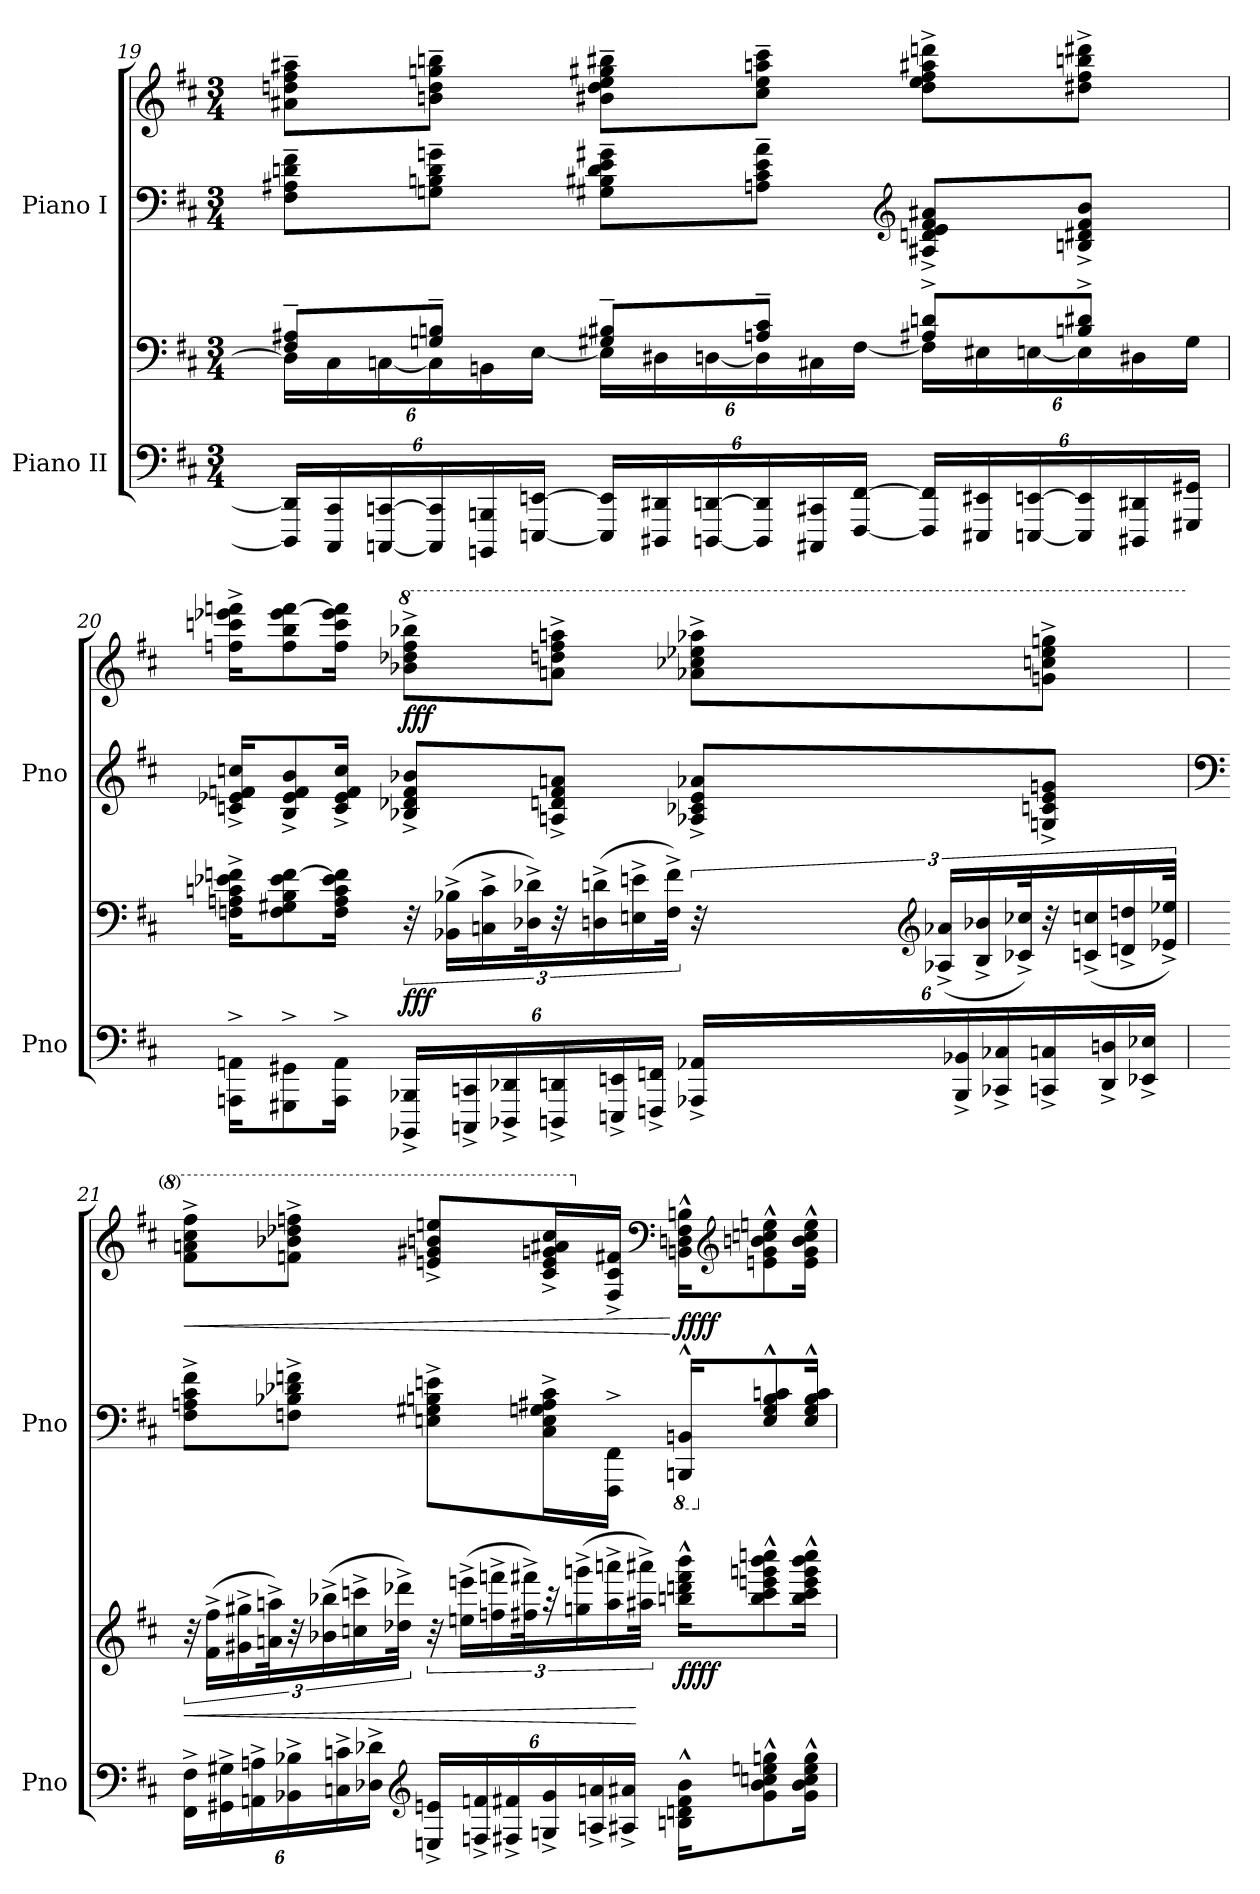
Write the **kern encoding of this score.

**kern	**kern	**dynam	**kern	**kern	**dynam
*part2	*part2	*part2	*part1	*part1	*part1
*staff4	*staff3	*staff3/4	*staff2	*staff1	*staff1/2
*I"Piano II	*	*	*I"Piano I	*	*
*I'Pno	*	*	*I'Pno	*	*
!!LO:LB:g=z
*clefF4	*clefF4	*	*clefF4	*clefG2	*
*k[f#c#]	*k[f#c#]	*	*k[f#c#]	*k[f#c#]	*
*D:	*D:	*	*D:	*D:	*
*M3/4	*M3/4	*	*M3/4	*M3/4	*
=19	=19	=19	=19	=19	=19
*	*^	*	*	*	*
*Xbrackettup	*	*Xbrackettup	*	*	*	*
24DDD/] 24DD/]LL	8F#i/~ 8A#X/~L	24D\LL]	.	8F#i\~ 8A#X\~ 8dni\~ 8f#i\~L	8a#X\~ 8ddni\~ 8ff#i\~ 8aa#X\~L	.
24CCC#i/ 24CC#i/	.	24C#i\	.	.	.	.
[24CCCn/ [24CCn/	.	[24Cn\	.	.	.	.
24CCC/] 24CC/]	8Gni/~ 8Bni/~J	24C\]	.	8Gni\~ 8Bni\~ 8d\~ 8gni\~J	8bni\~ 8dd\~ 8ggni\~ 8bbni\~J	.
24BBBBni/ 24BBBni/	.	24BBni\	.	.	.	.
[24EEEni/ [24EEni/JJ	.	[24E\JJ	.	.	.	.
24EEE/] 24EE/]LL	8G#X/~ 8B#X/~L	24E\LL]	.	8G#X\~ 8B#X\~ 8d\~ 8e\~ 8g#X\~L	8b#X\~ 8dd\~ 8ee\~ 8gg#X\~ 8bb#X\~L	.
24DDD#X/ 24DD#X/	.	24D#X\	.	.	.	.
[24DDDn/ [24DDn/	.	[24Dn\	.	.	.	.
24DDD/] 24DD/]	8An/~ 8c#i/~J	24D\]	.	8An\~ 8c#\~ 8e\~ 8a\~J	8cc#\~ 8ee\~ 8aan\~ 8ccc#i\~J	.
24CCC#X/ 24CC#X/	.	24C#X\	.	.	.	.
[24FFF#i/ [24FF#i/JJ	.	[24F#\JJ	.	.	.	.
*	*	*	*	*clefG2	*	*
24FFF#/] 24FF#/]LL	8A#X/^ 8dni/^L	24F#\LL]	.	8A#X/^ 8dni/^ 8e/^ 8f#/^ 8a#X/^L	8dd\^ 8ee\^ 8ff#\^ 8aa#X\^ 8dddni\^L	.
24EEE#X/ 24EE#X/	.	24E#X\	.	.	.	.
[24EEEn/ [24EEn/	.	[24En\	.	.	.	.
24EEE/] 24EE/]	8Bn/^ 8d#X/^J	24E\]	.	8Bn/^ 8d#X/^ 8f#/^ 8b/^J	8dd#X\^ 8ff#\^ 8bbn\^ 8ddd#X\^J	.
24DDD#X/ 24DD#X/	.	24D#X\	.	.	.	.
24GGG#X/ 24GG#X/JJ	.	24G#\JJ	.	.	.	.
*	*v	*v	*	*	*	*
!!LO:PB:g=z
=20	=20	=20	=20	=20	=20
16AAAni\^ 16AAni\^KL	16Fn\^ 16Ani\^ 16cn\^ 16e-X\^ 16fn\^KL	.	16cn/^ 16e-X/^ 16fn/^ 16ccn/^KL	16ffn\^ 16cccn\^ 16eee-X\^ 16fffn\^KL	.
8GGG#X\^ 8GG#X\^	8F\ 8G#X\ 8B\ 8e-\ [8f\	.	8B/^ 8e-/^ 8f/^ 8b/^	8ff\ 8bb\ 8eee-\ [8fff\	.
16AAA\^ 16AA\^Jk	16F\ 16A\ 16c\ 16e-\ 16f\]Jk	.	16c/^ 16e-/^ 16f/^ 16cc/^Jk	16ff\ 16ccc\ 16eee-\ 16fff\]Jk	.
*	*brackettup	*	*	*	*
*	*	*	*	*8va	*
!	!	!LO:DY:b	!	!	!LO:DY:b
24BBBB-X/^ 24BBB-X/^LL	48r	fff	8B-X/^ 8d-X/^ 8f/^ 8b-X/^L	8bb-X\^ 8ddd-X\^ 8fff\^ 8bbb-X\^L	fff
.	(>24BB-X\^ 24B-X\^LL	.	.	.	.
24CCCn/^ 24CCn/^	.	.	.	.	.
.	24Cn\^ 24c\^	.	.	.	.
24DDD-X/^ 24DD-X/^	.	.	.	.	.
.	48D-X\^ 48d-X\^K)	.	.	.	.
24DDDn/^ 24DDn/^	48r	.	8Ani/^ 8dn/^ 8f/^ 8ani/^J	8aani\^ 8dddn\^ 8fff\^ 8aaani\^J	.
.	(>24Dn\^ 24dn\^	.	.	.	.
24EEEni/^ 24EEni/^	.	.	.	.	.
.	24Eni\^ 24en\^	.	.	.	.
24FFFn/^ 24FFn/^JJ	.	.	.	.	.
.	48F\^ 48f\^JJk)	.	.	.	.
24AAA-X/^ 24AA-X/^LL	48r	.	8A-X/^ 8c-X/^ 8e-/^ 8a-X/^L	8aa-X\^ 8ccc-X\^ 8eee-\^ 8aaa-X\^L	.
*	*clefG2	*	*	*	*
.	(<24A-X/^ 24a-X/^LL	.	.	.	.
24BBB-/^ 24BB-X/^	.	.	.	.	.
.	24B-/^ 24b-X/^	.	.	.	.
24CC-X/^ 24C-X/^	.	.	.	.	.
.	48c-X/^ 48cc-X/^K)	.	.	.	.
24CCn/^ 24Cn/^	48r	.	8Gni/^ 8cn/^ 8e-/^ 8gni/^J	8ggni\^ 8cccn\^ 8eee-\^ 8gggni\^J	.
.	(<24cn/^ 24ccn/^	.	.	.	.
24DD/^ 24Dni/^	.	.	.	.	.
.	24dni/^ 24ddni/^	.	.	.	.
24EE-X/^ 24E-X/^JJ	.	.	.	.	.
.	48e-X/^ 48ee-X/^JJk)	.	.	.	.
!!LO:LB:g=z
=21	=21	=21	=21	=21	=21
*	*	*	*clefF4	*	*
!	!	!LO:HP:b	!	!	!LO:HP:b
24FF#i\^ 24F#i\^LL	48r	<	8F#i\^ 8Ani\^ 8c#i\^ 8f#i\^L	8ff#i\^ 8aani\^ 8ccc#i\^ 8fff#i\^L	<
.	(>24f#i\^ 24ff#i\^LL	.	.	.	.
24GG#X\^ 24G#X\^	.	.	.	.	.
.	24g#X\^ 24gg#X\^	.	.	.	.
24AAni\^ 24Ani\^	.	.	.	.	.
.	48ani\^ 48aani\^K)	.	.	.	.
24BB-X\^ 24B-X\^	48r	.	8Fn\^ 8B-X\^ 8d-X\^ 8fn\^J	8ffn\^ 8bb-X\^ 8ddd-X\^ 8fffn\^J	.
.	(>24b-X\^ 24bb-X\^	.	.	.	.
24Cn\^ 24cn\^	.	.	.	.	.
.	24ccn\^ 24cccn\^	.	.	.	.
24D-X\^ 24d-X\^JJ	.	.	.	.	.
.	48dd-X\^ 48ddd-X\^JJk)	.	.	.	.
*clefG2	*	*	*	*	*
24Eni/^ 24eni/^LL	48r	.	8Eni\^ 8G#X\^ 8Bn\^ 8eni\^L	8eeni/^ 8gg#X/^ 8bbn/^ 8eeeni/^L	.
.	(>24eeni\^ 24eeeni\^LL	.	.	.	.
24Fn/^ 24fn/^	.	.	.	.	.
.	24ffn\^ 24fffn\^	.	.	.	.
24F#X/^ 24f#X/^	.	.	.	.	.
.	48ff#X\^ 48fff#X\^K)	.	.	.	.
24Gn/^ 24g/^	48r	.	16C#i\^ 16E\^ 16Gn\^ 16A#X\^ 16c#\^L	16cc#i/^ 16ee/^ 16ggn/^ 16aa#X/^ 16ccc#/^L	.
.	(>24ggn\^ 24gggni\^	.	.	.	.
24Ani/^ 24ani/^	.	.	.	.	.
*	*	*	*	*X8va	*
.	24aa\^ 24aaani\^	.	16FFF#i\^ 16FF#i\^JJ	16F#/^ 16c#i/^ 16f#/^JJ	.
24A#X/^ 24a#X/^JJ	.	.	.	.	.
.	48aa#X\^ 48aaa#X\^JJk)	[	.	.	.
*	*	*	*	*clefF4	*
*	*	*	*8ba	*	*
!	!	!LO:DY:b	!	!	!LO:DY:n=1:b
16Bn\^^ 16dn\^^ 16f#\^^ 16b\^^KL	16bbn\^^ 16dddn\^^ 16fff#i\^^ 16bbb\^^KL	ffff	16BBBBni/^^ 16BBBni/^^KL	16BBni\^^ 16Dni\^^ 16F#i\^^ 16Bni\^^KL	[ ffff
*	*	*	*	*clefG2	*
*	*	*	*X8ba	*	*
8g\^^ 8b\^^ 8ccn\^^ 8eeni\^^ 8ggni\^^	8bb\^^ 8ccc\^^ 8eeeni\^^ 8gggni\^^ 8bbb\^^ 8ccccn\^^	.	8E/^^ 8G/^^ 8B/^^ 8cn/^^	8eni\^^ 8g\^^ 8bni\^^ 8ccn\^^ 8eeni\^^	.
16g\^^ 16b\^^ 16cc\^^ 16ee\^^ 16gg\^^Jk	16bb\^^ 16ccc\^^ 16eee\^^ 16ggg\^^ 16bbb\^^ 16cccc\^^Jk	.	16E/^^ 16G/^^ 16B/^^ 16c/^^Jk	16e\^^ 16g\^^ 16b\^^ 16cc\^^ 16ee\^^Jk	.
=	=	=	=	=	=
*-	*-	*-	*-	*-	*-
